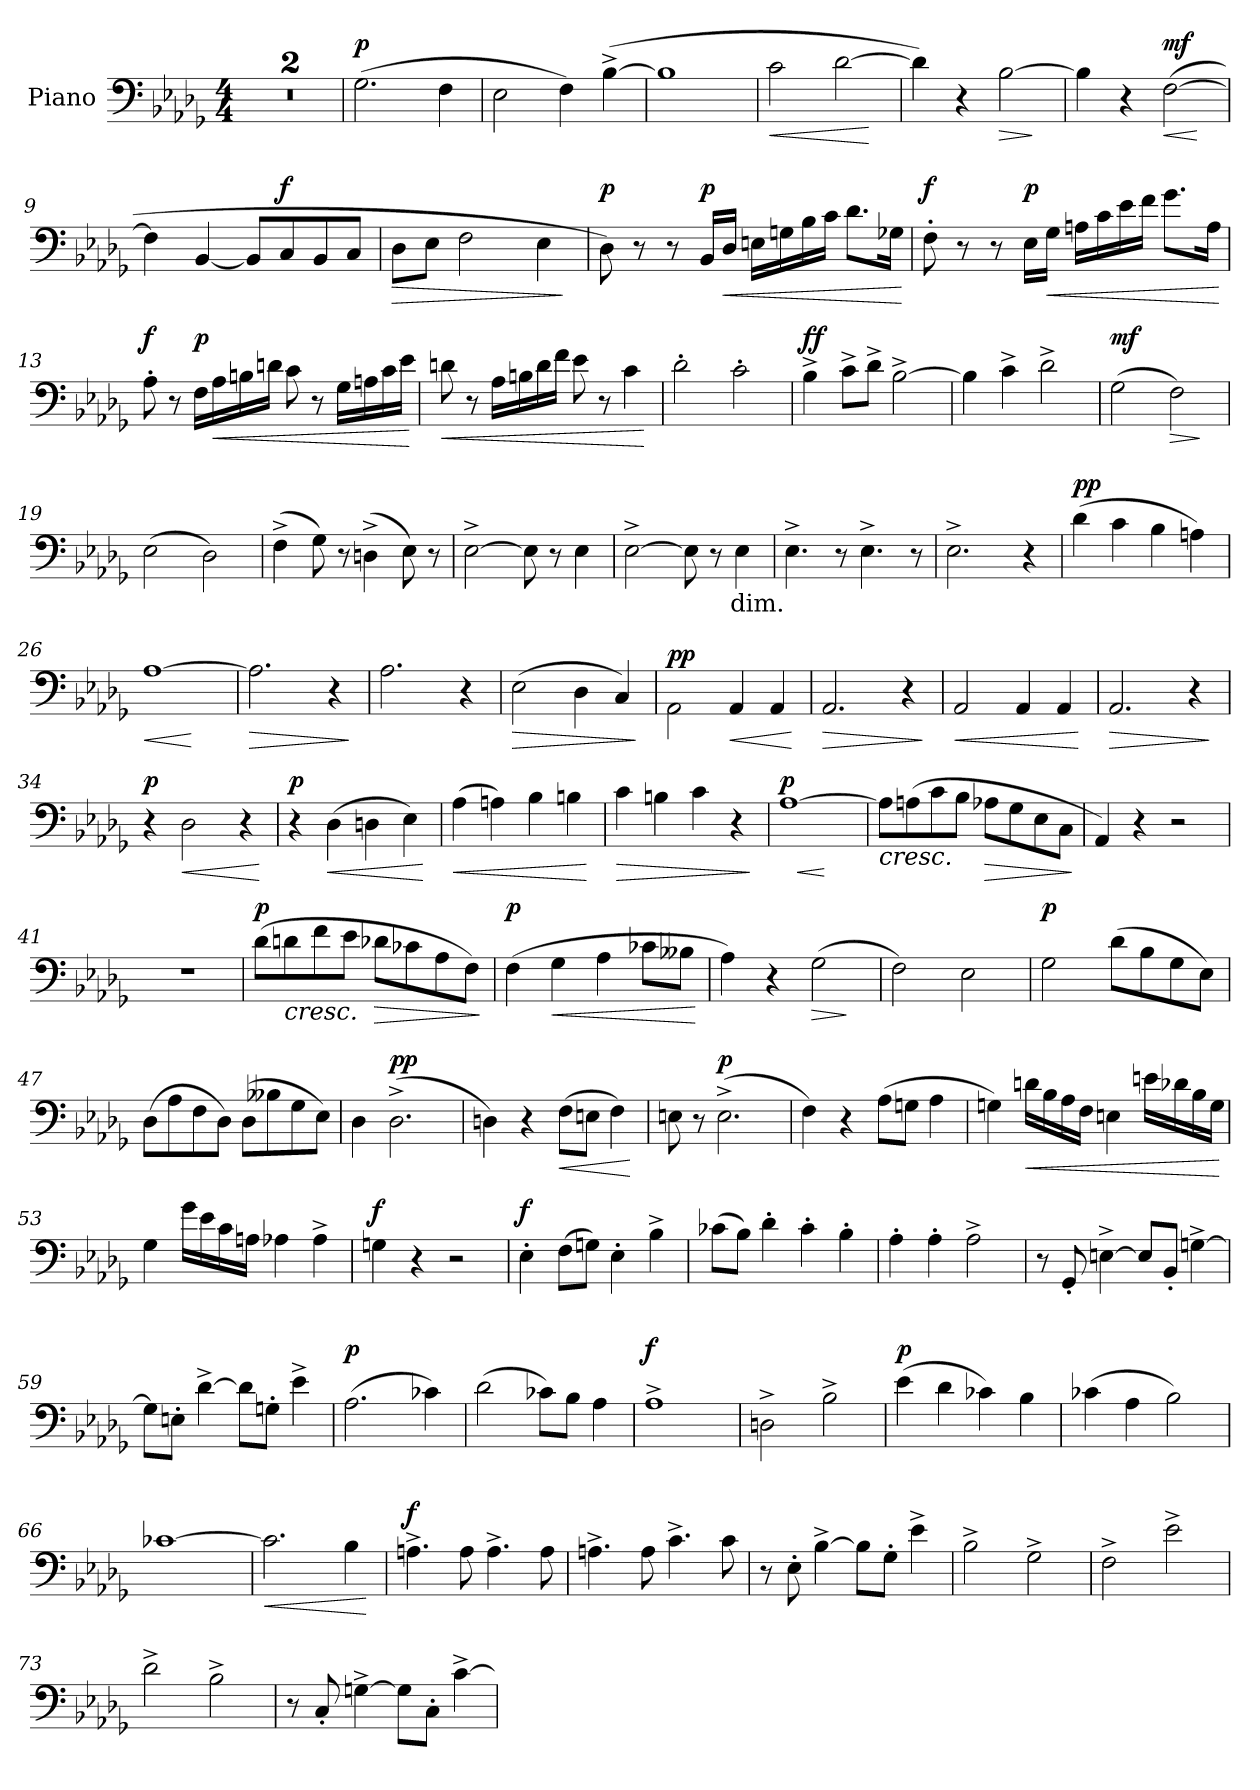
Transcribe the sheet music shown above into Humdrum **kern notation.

**kern	**text	**dynam
*part1	*part1	*part1
*staff1	*staff1	*staff1
*I"Piano	*	*
*I'Pno.	*	*
*clefF4	*	*
*k[b-e-a-d-g-]	*	*
*M4/4	*	*
=1	=1	=1
1r	.	.
=2	=2	=2
1r	.	.
=3	=3	=3
!	!	!LO:DY:b
(2.G-\	.	p
4F\	.	.
=4	=4	=4
2E-\	.	.
4F\)	.	.
([4B-^\	.	.
=5	=5	=5
1B-]	.	.
=6	=6	=6
!	!	!LO:HP:b
2c\	.	<
[2d-\	.	.
.	.	[
=7	=7	=7
4d-\])	.	.
4r	.	.
!	!	!LO:HP:b
[2B-\	.	>
.	.	]
=8	=8	=8
4B-\]	.	.
4r	.	.
!	!	!LO:HP:b
!	!	!LO:DY:n=1:b
([2F\	.	< mf
.	.	[
=9	=9	=9
4F\]	.	.
[4BB-/	.	.
8BB-/L]	.	.
!	!	!LO:DY:b
8C/	.	f
8BB-/	.	.
8C/J	.	.
=10	=10	=10
!	!	!LO:HP:b
8D-\L	.	>
8E-\J	.	.
2F\	.	.
4E-\	.	.
.	.	]
!!LO:LB:g=z
=11	=11	=11
!	!	!LO:DY:b
8D-\)	.	p
8r	.	.
8r	.	.
!	!	!LO:DY:b
16BB-/LL	.	p
!	!	!LO:HP:b
16D-/JJ	.	<
16En\LL	.	.
16Gn\	.	.
16B-\	.	.
16c\JJ	.	.
8.d-\L	.	.
16G-X\Jk	.	.
.	.	[
=12	=12	=12
!	!	!LO:DY:b
8F'\	.	f
8r	.	.
8r	.	.
!	!	!LO:DY:b
16E-\LL	.	p
!	!	!LO:HP:b
16G-\JJ	.	<
16An\LL	.	.
16c\	.	.
16e-\	.	.
16f\JJ	.	.
8.g-\L	.	.
16A\Jk	.	.
.	.	[
=13	=13	=13
!	!	!LO:DY:b
8A-'\	.	f
8r	.	.
!	!	!LO:DY:b
16F\LL	.	p
!	!	!LO:HP:b
16A-\	.	<
16Bn\	.	.
16dn\JJ	.	.
8c\	.	.
8r	.	.
16G-\LL	.	.
16An\	.	.
16c\	.	.
16e-\JJ	.	.
.	.	[
!!LO:LB:g=z
=14	=14	=14
!	!	!LO:HP:b
8dn\	.	<
8r	.	.
16A-\LL	.	.
16Bn\	.	.
16d\	.	.
16f\JJ	.	.
8e-\	.	.
8r	.	.
4c\	.	.
.	.	[
=15	=15	=15
2d-'\	.	.
2c'\	.	.
=16	=16	=16
!	!	!LO:DY:b
4B-^\	.	ff
8c^\L	.	.
8d-^\J	.	.
[2B-^\	.	.
=17	=17	=17
4B-\]	.	.
4c^\	.	.
2d-^\	.	.
=18	=18	=18
!	!	!LO:DY:b
(2G-\	.	mf
!	!	!LO:HP:b
2F\)	.	>
.	.	]
=19	=19	=19
(2E-\	.	.
2D-\)	.	.
=20	=20	=20
(4F^\	.	.
8G-\)	.	.
8r	.	.
(4Dn^\	.	.
8E-\)	.	.
8r	.	.
=21	=21	=21
[2E-^\	.	.
8E-\]	.	.
8r	.	.
4E-\	.	.
!!LO:LB:g=z
=22	=22	=22
[2E-^\	.	.
8E-\]	.	.
8r	.	.
!	!LO:LY:b	!
4E-\	dim.	.
=23	=23	=23
4.E-^\	.	.
8r	.	.
4.E-^\	.	.
8r	.	.
=24	=24	=24
2.E-^\	.	.
4r	.	.
=25	=25	=25
!	!	!LO:DY:b
(4d-\	.	pp
4c\	.	.
4B-\	.	.
4An\)	.	.
=26	=26	=26
!	!	!LO:HP:b
[1A-	.	<
.	.	[
=27	=27	=27
!	!	!LO:HP:b
2.A-\]	.	>
4r	.	.
.	.	]
=28	=28	=28
2.A-\	.	.
4r	.	.
=29	=29	=29
!	!	!LO:HP:b
(2E-\	.	>
4D-\	.	.
4C/)	.	.
.	.	]
=30	=30	=30
!	!	!LO:DY:b
2AA-\	.	pp
!	!	!LO:HP:b
4AA-/	.	<
4AA-/	.	.
.	.	[
!!LO:LB:g=z
=31	=31	=31
!	!	!LO:HP:b
2.AA-/	.	>
4r	.	.
.	.	]
=32	=32	=32
!	!	!LO:HP:b
2AA-/	.	<
4AA-/	.	.
4AA-/	.	.
.	.	[
=33	=33	=33
!	!	!LO:HP:b
2.AA-/	.	>
4r	.	.
.	.	]
=34	=34	=34
!	!	!LO:DY:b
4r	.	p
!	!	!LO:HP:b
2D-\	.	<
4r	.	.
.	.	[
=35	=35	=35
!	!	!LO:DY:b
4r	.	p
!	!	!LO:HP:b
(4D-\	.	<
4Dn\	.	.
4E-\)	.	.
.	.	[
=36	=36	=36
!	!	!LO:HP:b
(4A-\	.	<
4An\)	.	.
4B-\	.	.
4Bn\	.	.
.	.	[
=37	=37	=37
!	!	!LO:HP:b
4c\	.	>
4Bn\	.	.
4c\	.	.
4r	.	.
.	.	]
=38	=38	=38
!	!	!LO:HP:b
!	!	!LO:DY:n=1:b
[1A-	.	< p
.	.	[
!!LO:LB:g=z
=39	=39	=39
!	!	!LO:HP:b
8A-\L]	.	<
(8An\	.	.
8c\	.	.
8B-\J	.	.
!	!	!LO:HP:b
8A-X\L	.	>
8G-\	.	.
8E-\	.	.
8C\J	.	.
.	.	[ ]
=40	=40	=40
4AA-/)	.	.
4r	.	.
2r	.	.
=41	=41	=41
1r	.	.
=42	=42	=42
!	!	!LO:DY:b
(8d-\L	.	p
!	!	!LO:HP:b
8dn\	.	<
8f\	.	.
8e-\J	.	.
!	!	!LO:HP:b
8d-X\L	.	>
8c-X\	.	.
8A-\	.	.
8F\J)	.	.
.	.	[ ]
=43	=43	=43
!	!	!LO:DY:b
(4F\	.	p
!	!	!LO:HP:b
4G-\	.	<
4A-\	.	.
8c-X\L	.	.
8B--X\J	.	.
.	.	[
=44	=44	=44
4A-\)	.	.
4r	.	.
!	!	!LO:HP:b
(2G-\	.	>
.	.	]
=45	=45	=45
2F\)	.	.
2E-\	.	.
!!LO:LB:g=z
=46	=46	=46
!	!	!LO:DY:b
2G-\	.	p
(8d-\L	.	.
8B-\	.	.
8G-\	.	.
8E-\J)	.	.
=47	=47	=47
(8D-\L	.	.
8A-\	.	.
8F\	.	.
8D-\J)	.	.
(8D-\L	.	.
8B--X\	.	.
8G-\	.	.
8E-\J)	.	.
=48	=48	=48
4D-\	.	.
!	!	!LO:DY:b
(2.D-^\	.	pp
=49	=49	=49
4Dn\)	.	.
4r	.	.
!	!	!LO:HP:b
(8F\L	.	<
8En\J	.	.
4F\)	.	.
.	.	[
=50	=50	=50
8En\	.	.
8r	.	.
!	!	!LO:DY:b
(2.E^\	.	p
=51	=51	=51
4F\)	.	.
4r	.	.
(8A-\L	.	.
8Gn\J	.	.
4A-\	.	.
!!LO:LB:g=z
=52	=52	=52
4Gn\)	.	.
!	!	!LO:HP:b
16dn\LL	.	<
16B-\	.	.
16A-\	.	.
16F\JJ	.	.
4En\	.	.
16en\LL	.	.
16d-X\	.	.
16B-\	.	.
16G\JJ	.	.
.	.	[
=53	=53	=53
4G-\	.	.
16g-\LL	.	.
16e-\	.	.
16c\	.	.
16An\JJ	.	.
4A-X\	.	.
4A-^\	.	.
=54	=54	=54
!	!	!LO:DY:b
4Gn\	.	f
4r	.	.
2r	.	.
=55	=55	=55
!	!	!LO:DY:b
4E-'\	.	f
(8F\L	.	.
8Gn\J)	.	.
4E-'\	.	.
4B-^\	.	.
=56	=56	=56
(8c-X\L	.	.
8B-\J)	.	.
4d-'\	.	.
4c-'\	.	.
4B-'\	.	.
!!LO:LB:g=z
=57	=57	=57
4A-'\	.	.
4A-'\	.	.
2A-^\	.	.
=58	=58	=58
8r	.	.
8GG-'/	.	.
[4En^\	.	.
8E/L]	.	.
8BB-'/J	.	.
[4Gn^\	.	.
=59	=59	=59
8G\L]	.	.
8En'\J	.	.
[4d-^\	.	.
8d-\L]	.	.
8Gn'\J	.	.
4e-^\	.	.
=60	=60	=60
!	!	!LO:DY:b
(2.A-\	.	p
4c-X\)	.	.
=61	=61	=61
(2d-\	.	.
8c-X\L)	.	.
8B-\J	.	.
4A-\	.	.
=62	=62	=62
!	!	!LO:DY:b
1A-^	.	f
=63	=63	=63
2Dn^\	.	.
2B-^\	.	.
=64	=64	=64
!	!	!LO:DY:b
(4e-\	.	p
4d-\	.	.
4c-X\)	.	.
4B-\	.	.
!!LO:LB:g=z
=65	=65	=65
(4c-X\	.	.
4A-\	.	.
2B-\)	.	.
=66	=66	=66
[1c-X	.	.
=67	=67	=67
!	!	!LO:HP:b
2.c-\]	.	<
4B-\	.	.
.	.	[
=68	=68	=68
!	!	!LO:DY:b
4.An^\	.	f
8A\	.	.
4.A^\	.	.
8A\	.	.
=69	=69	=69
4.An^\	.	.
8A\	.	.
4.c^\	.	.
8c\	.	.
=70	=70	=70
8r	.	.
8E-'\	.	.
[4B-^\	.	.
8B-\L]	.	.
8G-'\J	.	.
4e-^\	.	.
=71	=71	=71
2B-^\	.	.
2G-^\	.	.
=72	=72	=72
2F^\	.	.
2e-^\	.	.
=73	=73	=73
2d-^\	.	.
2B-^\	.	.
!!LO:PB:g=z
=74	=74	=74
8r	.	.
8C'/	.	.
[4Gn^\	.	.
8G\L]	.	.
8C'\J	.	.
[4c^\	.	.
=	=	=
*-	*-	*-
